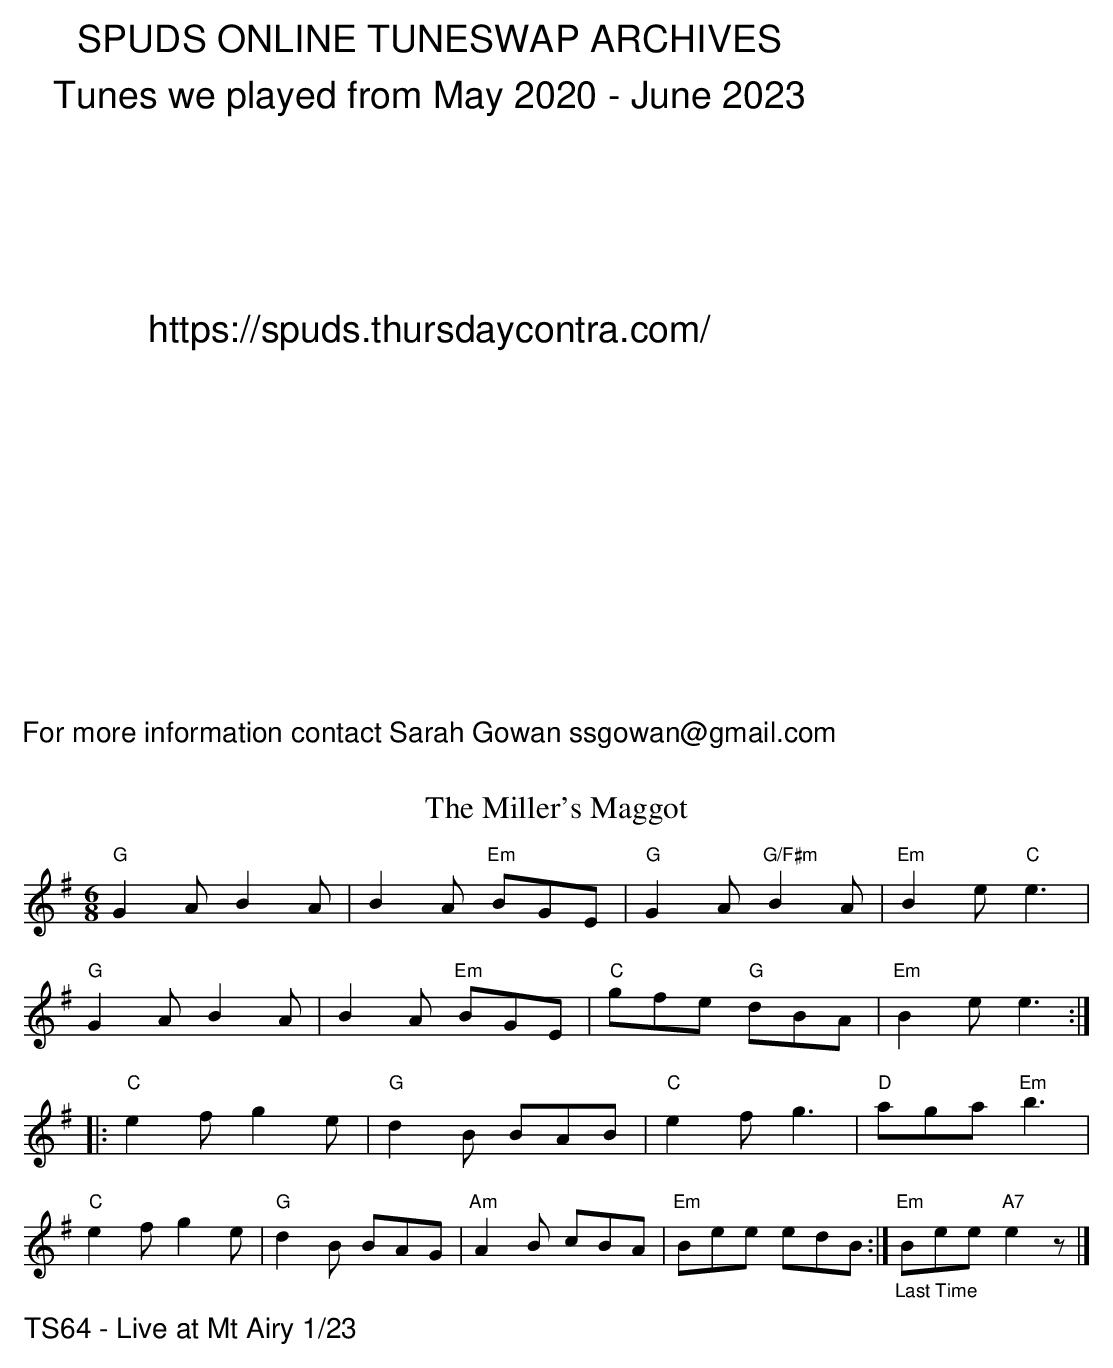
X:1
T:Miller's Maggot, The
M:6/8
L:1/8
K:Em
"G"G2A B2A|B2A "Em"BGE|"G"G2A "G/F#m"B2A|"Em"B2e "C"e3|
"G"G2A B2A|B2A "Em"BGE|"C"gfe "G"dBA|"Em"B2e e3:|
|:"C"e2f g2e|"G"d2B BAB|"C"e2f g3|"D"aga "Em"b3|
"C"e2f g2e|"G"d2B BAG|"Am"A2B cBA|"Em"Bee edB:|"_Last Time""Em"Bee "A7"e2z|]
